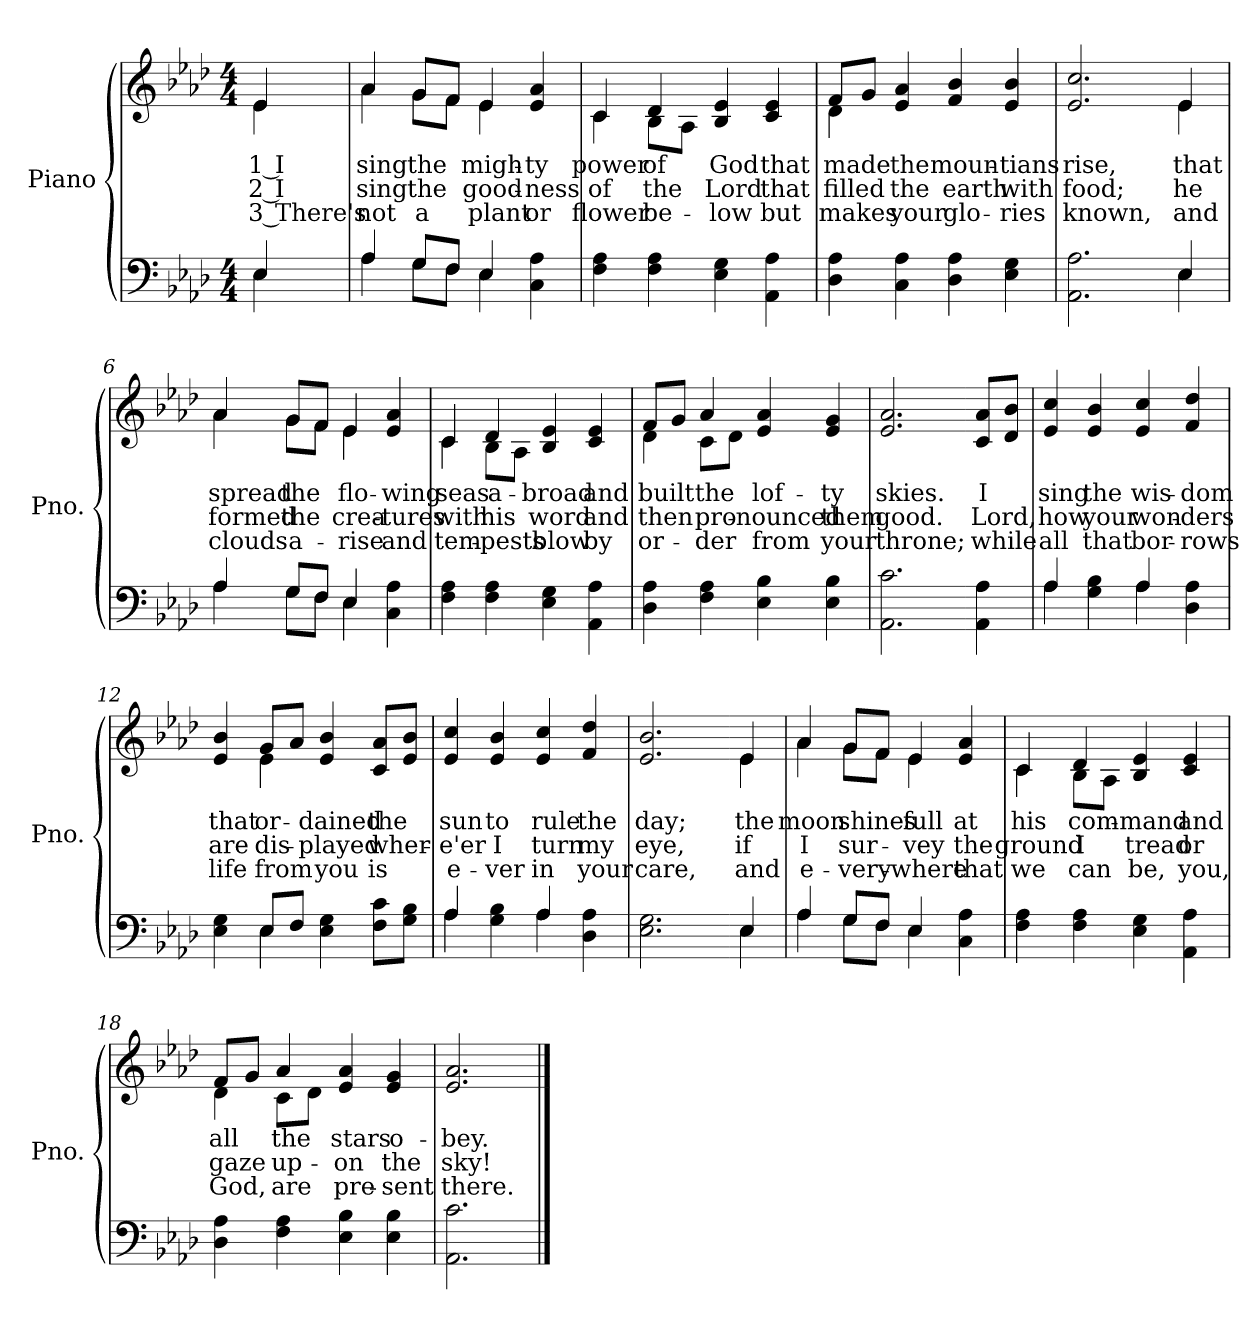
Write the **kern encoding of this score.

**kern	**kern	**text	**text	**text
*part2	*part1	*part1	*part1	*part1
*staff2	*staff1	*staff1	*staff1	*staff1
*I"Piano	*I"Piano	*	*	*
*I'Pno.	*I'Pno.	*	*	*
!!LO:PB:g=z
*clefF4	*clefG2	*	*	*
*k[b-e-a-d-]	*k[b-e-a-d-]	*	*	*
*A-:	*A-:	*	*	*
*M4/4	*M4/4	*	*	*
=	=	=	=	=
*^	*	*	*	*
!	!	!	!LO:LY:b:color=#000000	!LO:LY:b:color=#000000	!LO:LY:b:color=#000000
*	*	*^	*	*	*
4E-i/	4E-i\	4e-i/	4e-i\	1 I	2 I	3 There's
=1	=1	=1	=1	=1	=1	=1
!	!	!	!	!LO:LY:b:color=#000000	!LO:LY:b:color=#000000	!LO:LY:b:color=#000000
4A-i/	4A-i\	4a-i/	4a-i\	sing	sing	not
!	!	!	!	!LO:LY:b:color=#000000	!LO:LY:b:color=#000000	!LO:LY:b:color=#000000
8Gi/L	8Gi\L	8gi/L	8gi\L	the	the	a
8Fi/J	8Fi\J	8fi/J	8fi\J	.	.	.
!	!	!	!	!LO:LY:b:color=#000000	!LO:LY:b:color=#000000	!LO:LY:b:color=#000000
4E-i/	4E-i\	4e-i/	4e-i\	migh-	good-	plant
!	!	!	!	!LO:LY:b:color=#000000	!LO:LY:b:color=#000000	!LO:LY:b:color=#000000
4Ci\ 4A-i	4ryy	4e-i/ 4a-i	4ryy	-ty	-ness	or
=2	=2	=2	=2	=2	=2	=2
!	!	!	!	!LO:LY:b:color=#000000	!LO:LY:b:color=#000000	!LO:LY:b:color=#000000
*v	*v	*	*	*	*	*
4Fi\ 4A-i	4ci/	4ci\	power	of	flower
!	!	!	!LO:LY:b:color=#000000	!LO:LY:b:color=#000000	!LO:LY:b:color=#000000
4Fi\ 4A-i	4d-i/	8B-i\L	of	the	be-
.	.	8A-i\J	.	.	.
!	!	!	!LO:LY:b:color=#000000	!LO:LY:b:color=#000000	!LO:LY:b:color=#000000
4E-i\ 4Gi	4B-i/ 4e-i	2ryy	God	Lord	-low
!	!	!	!LO:LY:b:color=#000000	!LO:LY:b:color=#000000	!LO:LY:b:color=#000000
4AA-i\ 4A-i	4ci/ 4e-i	.	that	that	but
=3	=3	=3	=3	=3	=3
!	!	!	!LO:LY:b:color=#000000	!LO:LY:b:color=#000000	!LO:LY:b:color=#000000
4D-i\ 4A-i	8fi/L	4d-i\	made	filled	makes
.	8gi/J	.	.	.	.
!	!	!	!LO:LY:b:color=#000000	!LO:LY:b:color=#000000	!LO:LY:b:color=#000000
4Ci\ 4A-i	4e-i/ 4a-i	2.ryy	the	the	your
!	!	!	!LO:LY:b:color=#000000	!LO:LY:b:color=#000000	!LO:LY:b:color=#000000
4D-i\ 4A-i	4fi/ 4b-i	.	moun-	earth	glo-
!	!	!	!LO:LY:b:color=#000000	!LO:LY:b:color=#000000	!LO:LY:b:color=#000000
4E-i\ 4Gi	4e-i/ 4b-i	.	-tians	with	-ries
*	*v	*v	*	*	*
=4	=4	=4	=4	=4
!	!	!LO:LY:b:color=#000000	!LO:LY:b:color=#000000	!LO:LY:b:color=#000000
2.AA-i\ 2.A-i	2.e-i/ 2.cci	rise,	food;	known,
!!LO:LB:g=z
=5-	=5-	=5-	=5-	=5-
*^	*	*	*	*
!	!	!	!LO:LY:b:color=#000000	!LO:LY:b:color=#000000	!LO:LY:b:color=#000000
*	*	*^	*	*	*
4E-i/	4E-i\	4e-i/	4e-i\	that	he	and
=6	=6	=6	=6	=6	=6	=6
!	!	!	!	!LO:LY:b:color=#000000	!LO:LY:b:color=#000000	!LO:LY:b:color=#000000
4A-i/	4A-i\	4a-i/	4a-i\	spread	formed	clouds
!	!	!	!	!LO:LY:b:color=#000000	!LO:LY:b:color=#000000	!LO:LY:b:color=#000000
8Gi/L	8Gi\L	8gi/L	8gi\L	the	the	a-
8Fi/J	8Fi\J	8fi/J	8fi\J	.	.	.
!	!	!	!	!LO:LY:b:color=#000000	!LO:LY:b:color=#000000	!LO:LY:b:color=#000000
4E-i/	4E-i\	4e-i/	4e-i\	flo-	crea-	-rise
!	!	!	!	!LO:LY:b:color=#000000	!LO:LY:b:color=#000000	!LO:LY:b:color=#000000
4Ci\ 4A-i	4ryy	4e-i/ 4a-i	4ryy	-wing	-tures	and
=7	=7	=7	=7	=7	=7	=7
!	!	!	!	!LO:LY:b:color=#000000	!LO:LY:b:color=#000000	!LO:LY:b:color=#000000
*v	*v	*	*	*	*	*
4Fi\ 4A-i	4ci/	4ci\	seas	with	tem-
!	!	!	!LO:LY:b:color=#000000	!LO:LY:b:color=#000000	!LO:LY:b:color=#000000
4Fi\ 4A-i	4d-i/	8B-i\L	a-	his	-pests
.	.	8A-i\J	.	.	.
!	!	!	!LO:LY:b:color=#000000	!LO:LY:b:color=#000000	!LO:LY:b:color=#000000
4E-i\ 4Gi	4B-i/ 4e-i	2ryy	-broad	word	blow
!	!	!	!LO:LY:b:color=#000000	!LO:LY:b:color=#000000	!LO:LY:b:color=#000000
4AA-i\ 4A-i	4ci/ 4e-i	.	and	and	by
=8	=8	=8	=8	=8	=8
!	!	!	!LO:LY:b:color=#000000	!LO:LY:b:color=#000000	!LO:LY:b:color=#000000
4D-i\ 4A-i	8fi/L	4d-i\	built	then	or-
.	8gi/J	.	.	.	.
!	!	!	!LO:LY:b:color=#000000	!LO:LY:b:color=#000000	!LO:LY:b:color=#000000
4Fi\ 4A-i	4a-i/	8ci\L	the	pro-	-der
.	.	8d-i\J	.	.	.
!	!	!	!LO:LY:b:color=#000000	!LO:LY:b:color=#000000	!LO:LY:b:color=#000000
4E-i\ 4B-i	4e-i/ 4a-i	2ryy	lof-	-nounced	from
!	!	!	!LO:LY:b:color=#000000	!LO:LY:b:color=#000000	!LO:LY:b:color=#000000
4E-i\ 4B-i	4e-i/ 4gi	.	-ty	them	your
*	*v	*v	*	*	*
=9	=9	=9	=9	=9
!	!	!LO:LY:b:color=#000000	!LO:LY:b:color=#000000	!LO:LY:b:color=#000000
2.AA-i\ 2.ci	2.e-i/ 2.a-i	skies.	good.	throne;
!!LO:LB:g=z
=10-	=10-	=10-	=10-	=10-
!	!	!LO:LY:b:color=#000000	!LO:LY:b:color=#000000	!LO:LY:b:color=#000000
4AA-i\ 4A-i	8ci/ 8a-iL	I	Lord,	while
.	8d-i/ 8b-iJ	.	.	.
=11	=11	=11	=11	=11
*^	*	*	*	*
!	!	!	!LO:LY:b:color=#000000	!LO:LY:b:color=#000000	!LO:LY:b:color=#000000
4A-i/	4A-i\	4e-i/ 4cci	sing	how	all
!	!	!	!LO:LY:b:color=#000000	!LO:LY:b:color=#000000	!LO:LY:b:color=#000000
4Gi\ 4B-i	4ryy	4e-i/ 4b-i	the	your	that
!	!	!	!LO:LY:b:color=#000000	!LO:LY:b:color=#000000	!LO:LY:b:color=#000000
4A-i/	4A-i\	4e-i/ 4cci	wis-	won-	bor-
!	!	!	!LO:LY:b:color=#000000	!LO:LY:b:color=#000000	!LO:LY:b:color=#000000
4D-i\ 4A-i	4ryy	4fi/ 4dd-i	-dom	-ders	-rows
=12	=12	=12	=12	=12	=12
!	!	!	!LO:LY:b:color=#000000	!LO:LY:b:color=#000000	!LO:LY:b:color=#000000
*	*	*^	*	*	*
4E-i\ 4Gi	4ryy	4e-i/ 4b-i	4ryy	that	are	life
!	!	!	!	!LO:LY:b:color=#000000	!LO:LY:b:color=#000000	!LO:LY:b:color=#000000
8E-i/L	4E-i\	8gi/L	4e-i\	or-	dis-	from
8Fi/J	.	8a-i/J	.	.	.	.
!	!	!	!	!LO:LY:b:color=#000000	!LO:LY:b:color=#000000	!LO:LY:b:color=#000000
4E-i\ 4Gi	2ryy	4e-i/ 4b-i	2ryy	-dained	-played	you
!	!	!	!	!LO:LY:b:color=#000000	!LO:LY:b:color=#000000	!LO:LY:b:color=#000000
8Fi\ 8ciL	.	8ci/ 8a-iL	.	the	wher-	is
8Gi\ 8B-iJ	.	8e-i/ 8b-iJ	.	.	.	.
*	*	*v	*v	*	*	*
=13	=13	=13	=13	=13	=13
!	!	!	!LO:LY:b:color=#000000	!LO:LY:b:color=#000000	!LO:LY:b:color=#000000
4A-i/	4A-i\	4e-i/ 4cci	sun	-e'er	e-
!	!	!	!LO:LY:b:color=#000000	!LO:LY:b:color=#000000	!LO:LY:b:color=#000000
4Gi\ 4B-i	4ryy	4e-i/ 4b-i	to	I	-ver
!	!	!	!LO:LY:b:color=#000000	!LO:LY:b:color=#000000	!LO:LY:b:color=#000000
4A-i/	4A-i\	4e-i/ 4cci	rule	turn	in
!	!	!	!LO:LY:b:color=#000000	!LO:LY:b:color=#000000	!LO:LY:b:color=#000000
4D-i\ 4A-i	4ryy	4fi/ 4dd-i	the	my	your
=14	=14	=14	=14	=14	=14
!	!	!	!LO:LY:b:color=#000000	!LO:LY:b:color=#000000	!LO:LY:b:color=#000000
*v	*v	*	*	*	*
2.E-i\ 2.Gi	2.e-i/ 2.b-i	day;	eye,	care,
!!LO:LB:g=z
=15-	=15-	=15-	=15-	=15-
*^	*	*	*	*
!	!	!	!LO:LY:b:color=#000000	!LO:LY:b:color=#000000	!LO:LY:b:color=#000000
*	*	*^	*	*	*
4E-i/	4E-i\	4e-i/	4e-i\	the	if	and
=16	=16	=16	=16	=16	=16	=16
!	!	!	!	!LO:LY:b:color=#000000	!LO:LY:b:color=#000000	!LO:LY:b:color=#000000
4A-i/	4A-i\	4a-i/	4a-i\	moon	I	e-
!	!	!	!	!LO:LY:b:color=#000000	!LO:LY:b:color=#000000	!LO:LY:b:color=#000000
8Gi/L	8Gi\L	8gi/L	8gi\L	shines	sur-	-very-
8Fi/J	8Fi\J	8fi/J	8fi\J	.	.	.
!	!	!	!	!LO:LY:b:color=#000000	!LO:LY:b:color=#000000	!LO:LY:b:color=#000000
4E-i/	4E-i\	4e-i/	4e-i\	full	-vey	-where
!	!	!	!	!LO:LY:b:color=#000000	!LO:LY:b:color=#000000	!LO:LY:b:color=#000000
4Ci\ 4A-i	4ryy	4e-i/ 4a-i	4ryy	at	the	that
=17	=17	=17	=17	=17	=17	=17
!	!	!	!	!LO:LY:b:color=#000000	!LO:LY:b:color=#000000	!LO:LY:b:color=#000000
*v	*v	*	*	*	*	*
4Fi\ 4A-i	4ci/	4ci\	his	ground	we
!	!	!	!LO:LY:b:color=#000000	!LO:LY:b:color=#000000	!LO:LY:b:color=#000000
4Fi\ 4A-i	4d-i/	8B-i\L	com-	I	can
.	.	8A-i\J	.	.	.
!	!	!	!LO:LY:b:color=#000000	!LO:LY:b:color=#000000	!LO:LY:b:color=#000000
4E-i\ 4Gi	4B-i/ 4e-i	2ryy	-mand	tread	be,
!	!	!	!LO:LY:b:color=#000000	!LO:LY:b:color=#000000	!LO:LY:b:color=#000000
4AA-i\ 4A-i	4ci/ 4e-i	.	and	or	you,
=18	=18	=18	=18	=18	=18
!	!	!	!LO:LY:b:color=#000000	!LO:LY:b:color=#000000	!LO:LY:b:color=#000000
4D-i\ 4A-i	8fi/L	4d-i\	all	gaze	God,
.	8gi/J	.	.	.	.
!	!	!	!LO:LY:b:color=#000000	!LO:LY:b:color=#000000	!LO:LY:b:color=#000000
4Fi\ 4A-i	4a-i/	8ci\L	the	up-	are
.	.	8d-i\J	.	.	.
!	!	!	!LO:LY:b:color=#000000	!LO:LY:b:color=#000000	!LO:LY:b:color=#000000
4E-i\ 4B-i	4e-i/ 4a-i	2ryy	stars	-on	pre-
!	!	!	!LO:LY:b:color=#000000	!LO:LY:b:color=#000000	!LO:LY:b:color=#000000
4E-i\ 4B-i	4e-i/ 4gi	.	o-	the	-sent
*	*v	*v	*	*	*
=19	=19	=19	=19	=19
!	!	!LO:LY:b:color=#000000	!LO:LY:b:color=#000000	!LO:LY:b:color=#000000
2.AA-i\ 2.ci	2.e-i/ 2.a-i	-bey.	sky!	there.
==	==	==	==	==
*-	*-	*-	*-	*-
